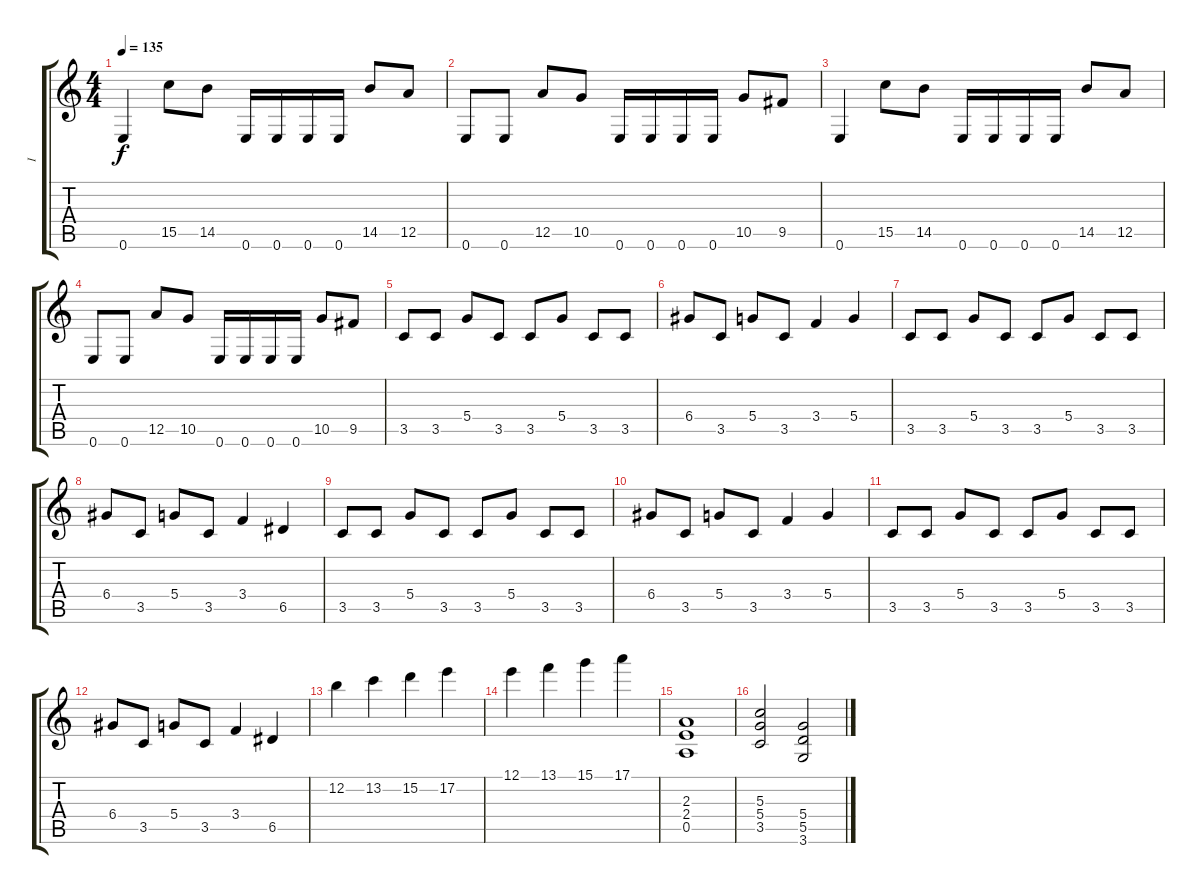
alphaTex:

\track ("I" "I") {instrument distortionguitar}
\staff {score tabs}
\tuning (E4 B3 G3 D3 A2 E2) {hide}
\ts (4 4)
\tempo 135
\clef g2
\ks c
0.6.4{dy f} 15.5.8 14.5.8 0.6.16 0.6.16 0.6.16 0.6.16 14.5.8 12.5.8 |
0.6.8 0.6.8 12.5.8 10.5.8 0.6.16 0.6.16 0.6.16 0.6.16 10.5.8 9.5.8 |
0.6.4 15.5.8 14.5.8 0.6.16 0.6.16 0.6.16 0.6.16 14.5.8 12.5.8 |
0.6.8 0.6.8 12.5.8 10.5.8 0.6.16 0.6.16 0.6.16 0.6.16 10.5.8 9.5.8 |
3.5.8 3.5.8 5.4.8 3.5.8 3.5.8 5.4.8 3.5.8 3.5.8 |
6.4.8 3.5.8 5.4.8 3.5.8 3.4.4 5.4.4 |
3.5.8 3.5.8 5.4.8 3.5.8 3.5.8 5.4.8 3.5.8 3.5.8 |
6.4.8 3.5.8 5.4.8 3.5.8 3.4.4 6.5.4 |
3.5.8 3.5.8 5.4.8 3.5.8 3.5.8 5.4.8 3.5.8 3.5.8 |
6.4.8 3.5.8 5.4.8 3.5.8 3.4.4 5.4.4 |
3.5.8 3.5.8 5.4.8 3.5.8 3.5.8 5.4.8 3.5.8 3.5.8 |
6.4.8 3.5.8 5.4.8 3.5.8 3.4.4 6.5.4 |
12.2.4 13.2.4 15.2.4 17.2.4 |
12.1.4 13.1.4 15.1.4 17.1.4 |
(2.3 2.4 0.5).1 |
(5.3 5.4 3.5).2 (5.4 5.5 3.6).2
